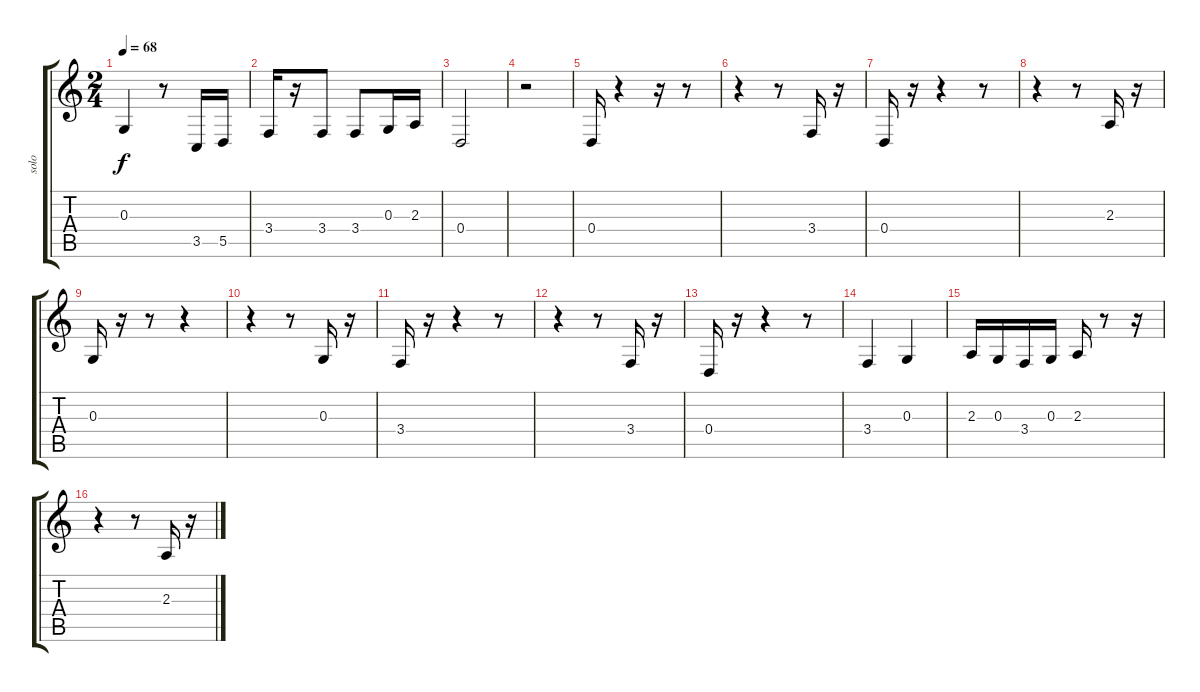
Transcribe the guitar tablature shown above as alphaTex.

\track ("solo" "solo") {instrument baritonesax}
\staff {score tabs}
\tuning (E4 B3 G3 D3 A2 E2) {hide}
\ts (2 4)
\tempo 68
\clef g2
\ks c
0.3{t}.4{dy f} r.8 3.5.16 5.5.16 |
3.4.16 r.16 3.4.8 3.4.8 0.3.16 2.3.16 |
0.4.2 |
r.2 |
0.4.16 r.4 r.16 r.8 |
r.4 r.8 3.4.16 r.16 |
0.4.16 r.16 r.4 r.8 |
r.4 r.8 2.3.16 r.16 |
0.3.16 r.16 r.8 r.4 |
r.4 r.8 0.3.16 r.16 |
3.4.16 r.16 r.4 r.8 |
r.4 r.8 3.4.16 r.16 |
0.4.16 r.16 r.4 r.8 |
3.4.4 0.3.4 |
2.3.16 0.3.16 3.4.16 0.3.16 2.3.16 r.8 r.16 |
r.4 r.8 2.3.16 r.16
